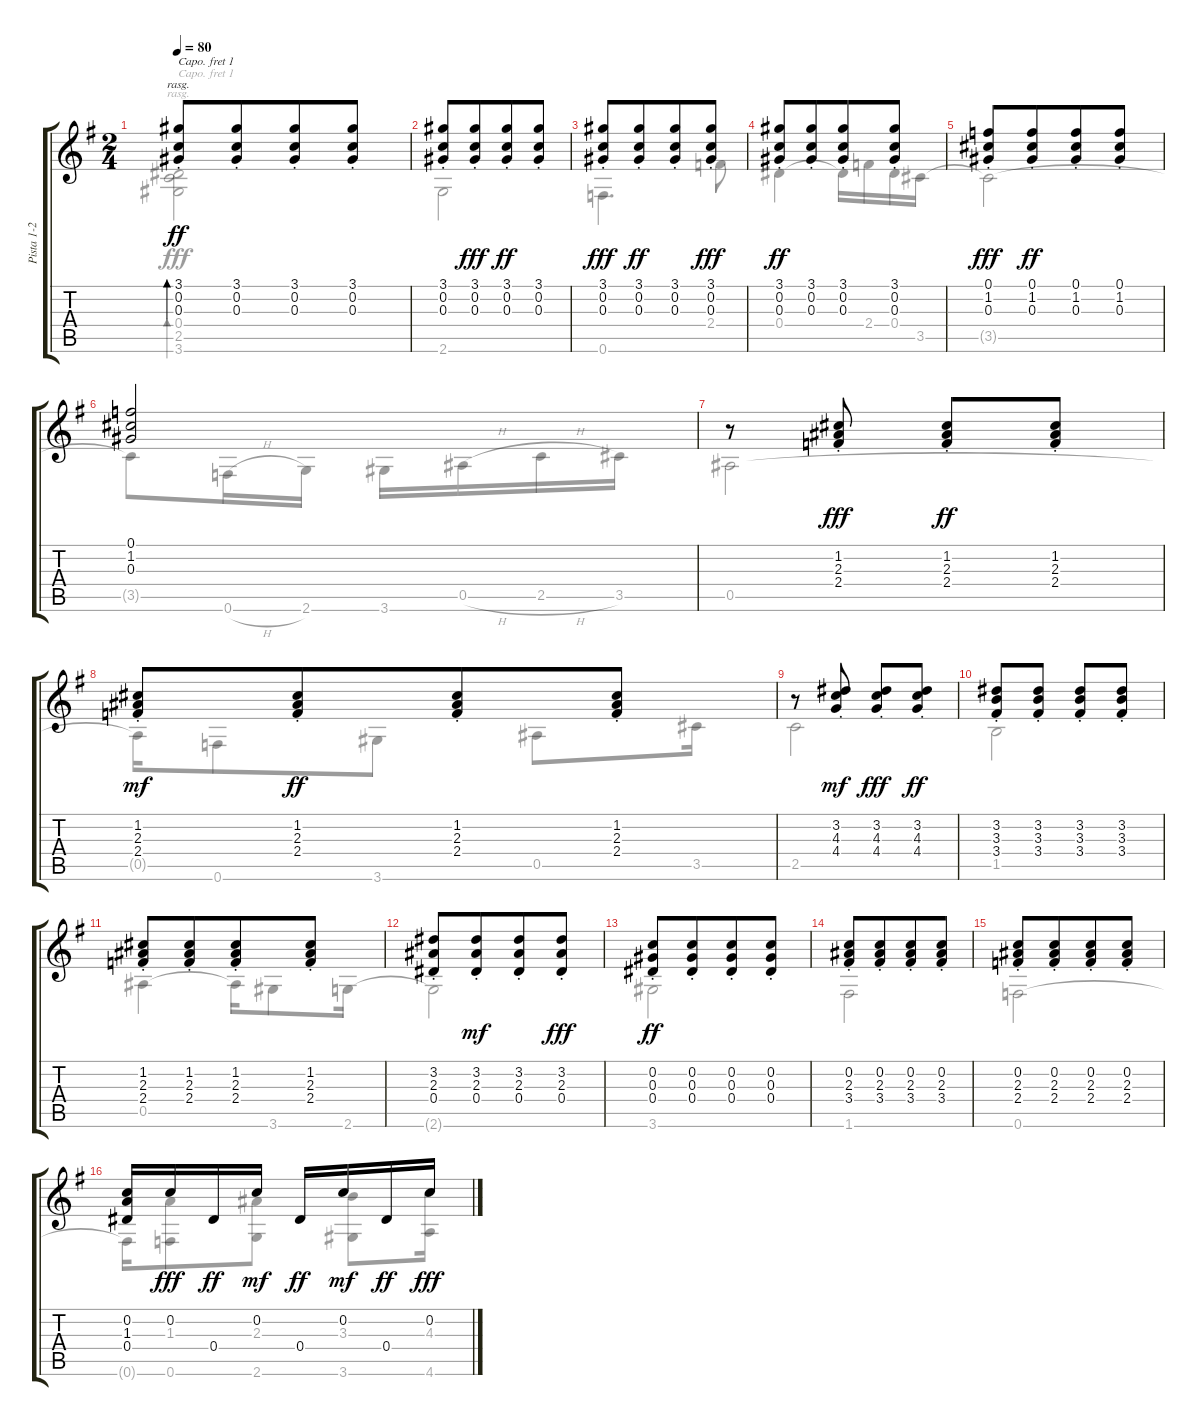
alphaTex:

\track ("Pista 1-2" "Pista 1-2") {instrument acousticguitarnylon}
\staff {score tabs}
\capo 1
\tuning (E4 B3 G3 D3 A2 E2) {hide}
\voice
\ts (2 4)
\tempo 80
\clef g2
\ks g
(3.1{st} 0.2{st} 0.3{st}).8{bd 480 rasg ii dy ff} (3.1{st} 0.2{st} 0.3{st}).8{beam merge} (3.1{st} 0.2{st} 0.3{st}).8 (3.1{st} 0.2{st} 0.3{st}).8 |
(3.1{st} 0.2{st} 0.3{st}).8 (3.1{st} 0.2{st} 0.3{st}).8{dy fff beam merge} (3.1{st} 0.2{st} 0.3{st}).8{dy ff} (3.1{st} 0.2{st} 0.3{st}).8 |
(3.1{st} 0.2{st} 0.3{st}).8{dy fff} (3.1{st} 0.2{st} 0.3{st}).8{dy ff beam merge} (3.1{st} 0.2{st} 0.3{st}).8 (3.1{st} 0.2{st} 0.3{st}).8{dy fff} |
(3.1{st} 0.2{st} 0.3{st}).8{dy ff} (3.1{st} 0.2{st} 0.3{st}).8{beam merge} (3.1{st} 0.2{st} 0.3{st}).8 (3.1{st} 0.2{st} 0.3{st}).8 |
(0.1{st} 1.2{st} 0.3{st}).8{dy fff} (0.1{st} 1.2{st} 0.3{st}).8{dy ff beam merge} (0.1{st} 1.2{st} 0.3{st}).8 (0.1{st} 1.2{st} 0.3{st}).8 |
(0.1 1.2 0.3).2 |
r.8 (1.2{st} 2.3{st} 2.4{st}).8{dy fff} (1.2{st} 2.3{st} 2.4{st}).8{dy ff} (1.2{st} 2.3{st} 2.4{st}).8 |
(1.2{st} 2.3{st} 2.4{st}).8{dy mf} (1.2{st} 2.3{st} 2.4{st}).8{dy ff beam merge} (1.2{st} 2.3{st} 2.4{st}).8 (1.2{st} 2.3{st} 2.4{st}).8 |
r.8 (3.2{st} 4.3{st} 4.4{st}).8{dy mf} (3.2{st} 4.3{st} 4.4{st}).8{dy fff} (3.2{st} 4.3{st} 4.4{st}).8{dy ff} |
(3.2{st} 3.3{st} 3.4{st}).8 (3.2{st} 3.3{st} 3.4{st}).8 (3.2{st} 3.3{st} 3.4{st}).8 (3.2{st} 3.3{st} 3.4{st}).8 |
(1.2{st} 2.3{st} 2.4{st}).8 (1.2{st} 2.3{st} 2.4{st}).8{beam merge} (1.2{st} 2.3{st} 2.4{st}).8 (1.2{st} 2.3{st} 2.4{st}).8 |
(3.2{st} 2.3{st} 0.4{st}).8 (3.2{st} 2.3{st} 0.4{st}).8{dy mf beam merge} (3.2{st} 2.3{st} 0.4{st}).8 (3.2{st} 2.3{st} 0.4{st}).8{dy fff} |
(0.2{st} 0.3{st} 0.4{st}).8{dy ff} (0.2{st} 0.3{st} 0.4{st}).8{beam merge} (0.2{st} 0.3{st} 0.4{st}).8 (0.2{st} 0.3{st} 0.4{st}).8 |
(0.2{st} 2.3{st} 3.4{st}).8 (0.2{st} 2.3{st} 3.4{st}).8{beam merge} (0.2{st} 2.3{st} 3.4{st}).8 (0.2{st} 2.3{st} 3.4{st}).8 |
(0.2{st} 2.3{st} 2.4{st}).8 (0.2{st} 2.3{st} 2.4{st}).8{beam merge} (0.2{st} 2.3{st} 2.4{st}).8 (0.2{st} 2.3{st} 2.4{st}).8 |
(0.2 1.3 0.4).16 0.2.16{dy fff} 0.4.16{dy ff} 0.2.16{dy mf} 0.4.16{dy ff} 0.2.16{dy mf} 0.4.16{dy ff} 0.2.16{dy fff}
\voice
\clef g2
\ottava regular
\simile none
\ks g
(0.4 2.5 3.6).2{bd 480 rasg ii dy fff} |
2.6.2 |
0.6.4{d} 2.4.8 |
0.4.4 0.4{t}.16 2.4.16 0.4.16 3.5.16 |
3.5{t}.2 |
3.5{t}.8 0.6{h}.16 2.6.16 3.6.16 0.5{h}.16 2.5{h}.16 3.5.16 |
0.5.2 |
0.5{t}.16 0.6.8 3.6.8 0.5.8 3.5.16 |
2.5.2 |
1.5.2 |
0.5.4 0.5{t}.16 3.6.8 2.6.16 |
2.6{t}.2 |
3.6.2 |
1.6.2 |
0.6.2 |
0.6{t}.16 (1.3 0.6).8 (2.3 2.6).8 (3.3 3.6).8 (4.3 4.6).16
